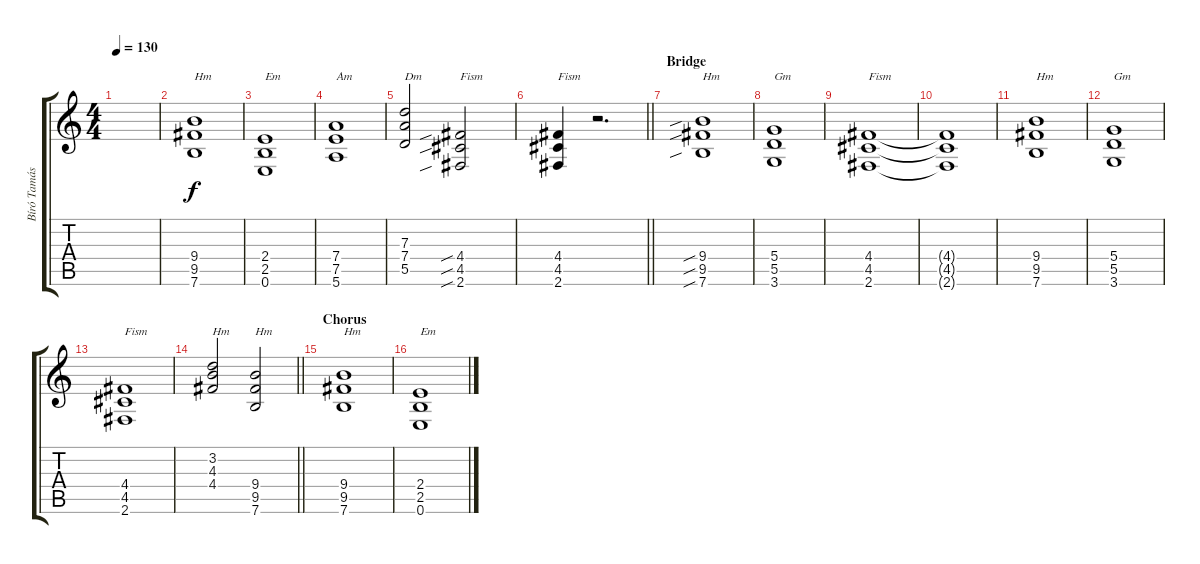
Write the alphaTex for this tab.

\track ("Bíró Tamás-Lead1" "Bíró Tamás") {instrument distortionguitar}
\staff {score tabs}
\tuning (E4 B3 G3 D3 A2 E2) {hide}
\ts (4 4)
\tempo 130
\clef g2
\ks c
|
(9.4 9.5 7.6).1{txt "Hm"} |
(2.4 2.5 0.6).1{txt "Em"} |
(7.4 7.5 5.6).1{txt "Am"} |
(7.3 7.4 5.5).2{txt "Dm"} (4.4{sib} 4.5{sib} 2.6{sib}).2{txt "Fism"} |
\barLineRight lightlight
(4.4 4.5 2.6).4{txt "Fism"} r.2{d} |
\section ("" "Bridge")
(9.4{sib} 9.5{sib} 7.6{sib}).1{txt "Hm"} |
(5.4 5.5 3.6).1{txt "Gm"} |
(4.4 4.5 2.6).1{txt "Fism"} |
(4.4{t} 4.5{t} 2.6{t}).1 |
(9.4 9.5 7.6).1{txt "Hm"} |
(5.4 5.5 3.6).1{txt "Gm"} |
(4.4 4.5 2.6).1{txt "Fism"} |
\barLineRight lightlight
(3.2 4.3 4.4).2{txt "Hm"} (9.4 9.5 7.6).2{txt "Hm"} |
\section ("" "Chorus")
(9.4 9.5 7.6).1{txt "Hm"} |
(2.4 2.5 0.6).1{txt "Em"}
